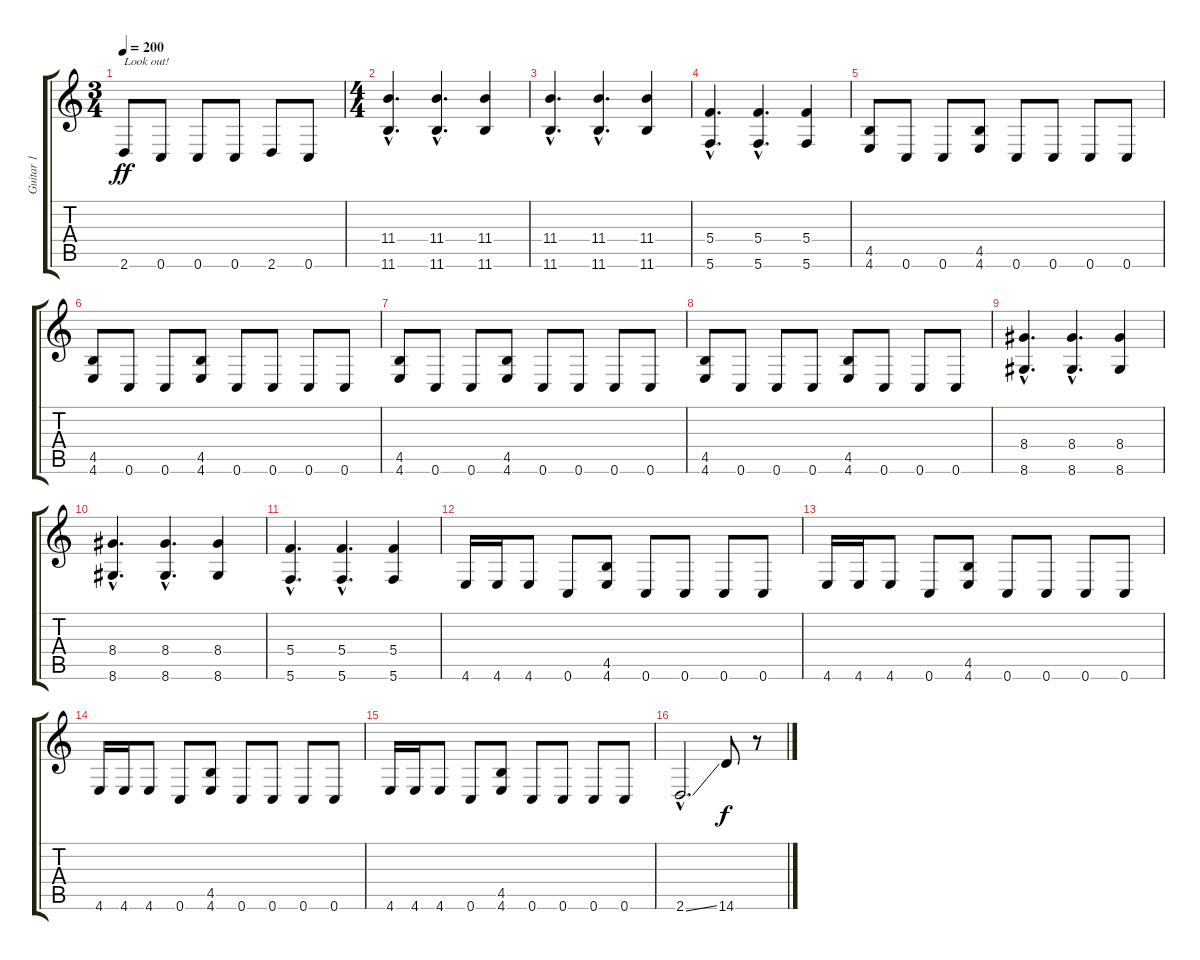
\track ("Guitar 1" "Guitar 1") {instrument distortionguitar}
\staff {score tabs}
\tuning (D4 A3 F3 C3 G2 C2) {hide}
\ts (3 4)
\tempo 200
\clef g2
\ks c
2.6.8{txt "Look out!" dy ff} 0.6.8 0.6.8 0.6.8 2.6.8 0.6.8 |
\ts (4 4)
(11.4{hac} 11.6{hac}).4{d} (11.4{hac} 11.6{hac}).4{d} (11.4 11.6).4 |
(11.4{hac} 11.6{hac}).4{d} (11.4{hac} 11.6{hac}).4{d} (11.4 11.6).4 |
(5.4{hac} 5.6{hac}).4{d} (5.4{hac} 5.6{hac}).4{d} (5.4 5.6).4 |
(4.5 4.6).8 0.6.8 0.6.8 (4.5 4.6).8 0.6.8 0.6.8 0.6.8 0.6.8 |
(4.5 4.6).8 0.6.8 0.6.8 (4.5 4.6).8 0.6.8 0.6.8 0.6.8 0.6.8 |
(4.5 4.6).8 0.6.8 0.6.8 (4.5 4.6).8 0.6.8 0.6.8 0.6.8 0.6.8 |
(4.5 4.6).8 0.6.8 0.6.8 0.6.8 (4.5 4.6).8 0.6.8 0.6.8 0.6.8 |
(8.4{hac} 8.6{hac}).4{d} (8.4{hac} 8.6{hac}).4{d} (8.4 8.6).4 |
(8.4{hac} 8.6{hac}).4{d} (8.4{hac} 8.6{hac}).4{d} (8.4 8.6).4 |
(5.4{hac} 5.6{hac}).4{d} (5.4{hac} 5.6{hac}).4{d} (5.4 5.6).4 |
4.6.16 4.6.16 4.6.8 0.6.8 (4.5 4.6).8 0.6.8 0.6.8 0.6.8 0.6.8 |
4.6.16 4.6.16 4.6.8 0.6.8 (4.5 4.6).8 0.6.8 0.6.8 0.6.8 0.6.8 |
4.6.16 4.6.16 4.6.8 0.6.8 (4.5 4.6).8 0.6.8 0.6.8 0.6.8 0.6.8 |
4.6.16 4.6.16 4.6.8 0.6.8 (4.5 4.6).8 0.6.8 0.6.8 0.6.8 0.6.8 |
2.6{ss hac}.2{d} 14.6.8{dy f} r.8
